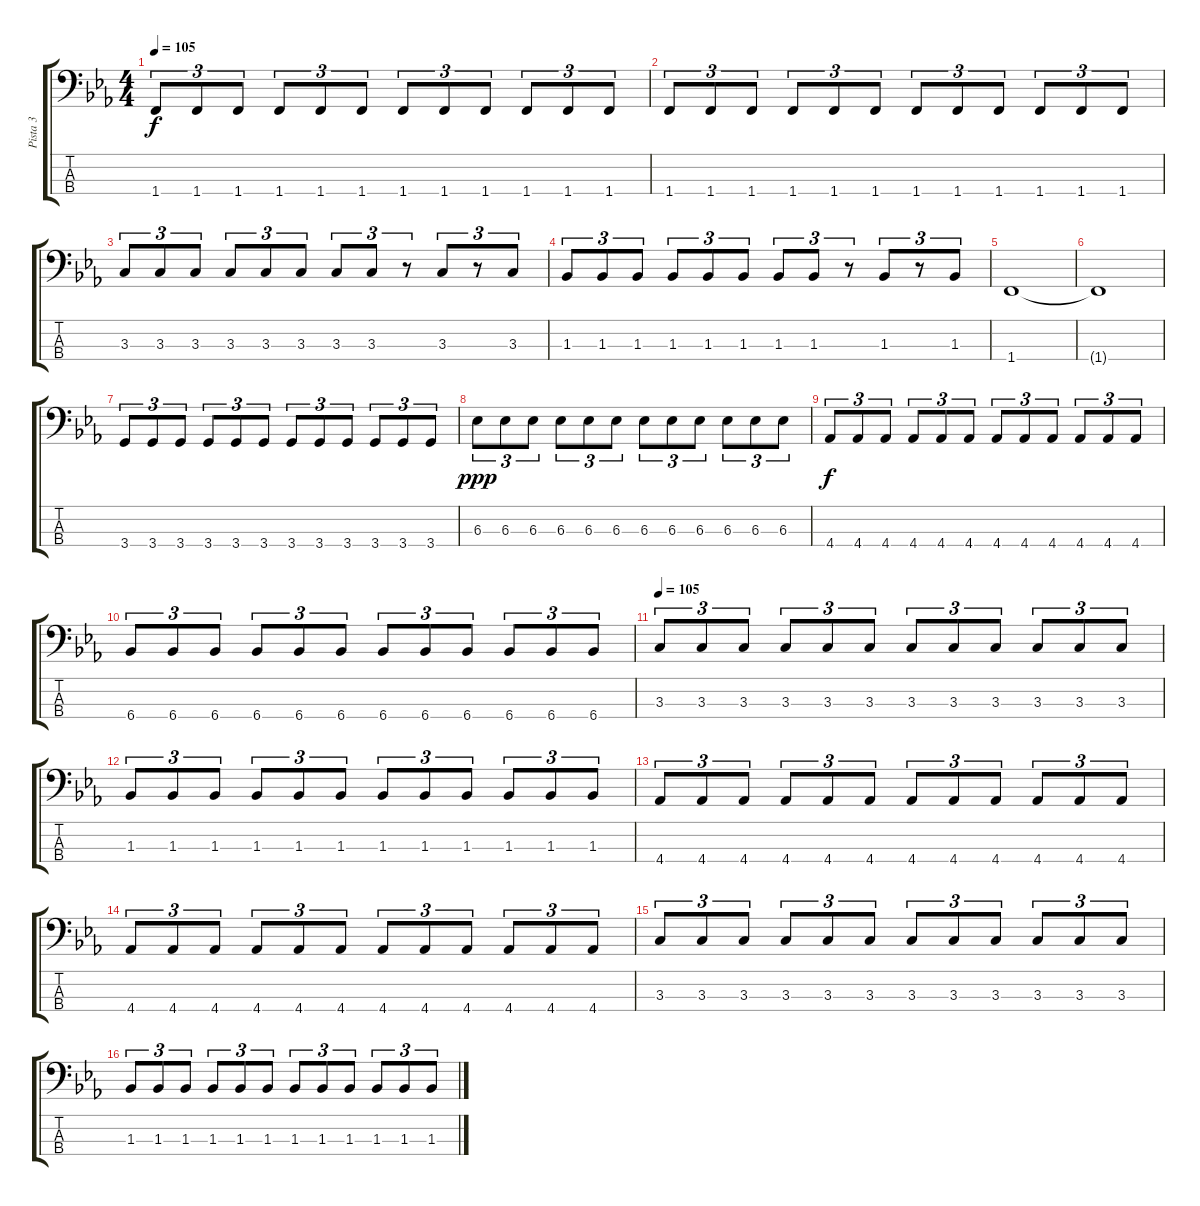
\track ("Pista 3" "Pista 3") {instrument electricbassfinger}
\staff {score tabs}
\tuning (G2 D2 A1 E1) {hide}
\ts (4 4)
\tempo 105
\clef f4
\ks cminor
1.4.8{tu (3 2) dy f} 1.4.8{tu (3 2)} 1.4.8{tu (3 2)} 1.4.8{tu (3 2)} 1.4.8{tu (3 2)} 1.4.8{tu (3 2)} 1.4.8{tu (3 2)} 1.4.8{tu (3 2)} 1.4.8{tu (3 2)} 1.4.8{tu (3 2)} 1.4.8{tu (3 2)} 1.4.8{tu (3 2)} |
1.4.8{tu (3 2)} 1.4.8{tu (3 2)} 1.4.8{tu (3 2)} 1.4.8{tu (3 2)} 1.4.8{tu (3 2)} 1.4.8{tu (3 2)} 1.4.8{tu (3 2)} 1.4.8{tu (3 2)} 1.4.8{tu (3 2)} 1.4.8{tu (3 2)} 1.4.8{tu (3 2)} 1.4.8{tu (3 2)} |
3.3.8{tu (3 2)} 3.3.8{tu (3 2)} 3.3.8{tu (3 2)} 3.3.8{tu (3 2)} 3.3.8{tu (3 2)} 3.3.8{tu (3 2)} 3.3.8{tu (3 2)} 3.3.8{tu (3 2)} r.8{tu (3 2)} 3.3.8{tu (3 2)} r.8{tu (3 2)} 3.3.8{tu (3 2)} |
1.3.8{tu (3 2)} 1.3.8{tu (3 2)} 1.3.8{tu (3 2)} 1.3.8{tu (3 2)} 1.3.8{tu (3 2)} 1.3.8{tu (3 2)} 1.3.8{tu (3 2)} 1.3.8{tu (3 2)} r.8{tu (3 2)} 1.3.8{tu (3 2)} r.8{tu (3 2)} 1.3.8{tu (3 2)} |
1.4.1 |
1.4{t}.1 |
3.4.8{tu (3 2)} 3.4.8{tu (3 2)} 3.4.8{tu (3 2)} 3.4.8{tu (3 2)} 3.4.8{tu (3 2)} 3.4.8{tu (3 2)} 3.4.8{tu (3 2)} 3.4.8{tu (3 2)} 3.4.8{tu (3 2)} 3.4.8{tu (3 2)} 3.4.8{tu (3 2)} 3.4.8{tu (3 2)} |
6.3.8{tu (3 2) dy ppp} 6.3.8{tu (3 2)} 6.3.8{tu (3 2)} 6.3.8{tu (3 2)} 6.3.8{tu (3 2)} 6.3.8{tu (3 2)} 6.3.8{tu (3 2)} 6.3.8{tu (3 2)} 6.3.8{tu (3 2)} 6.3.8{tu (3 2)} 6.3.8{tu (3 2)} 6.3.8{tu (3 2)} |
4.4.8{tu (3 2) dy f} 4.4.8{tu (3 2)} 4.4.8{tu (3 2)} 4.4.8{tu (3 2)} 4.4.8{tu (3 2)} 4.4.8{tu (3 2)} 4.4.8{tu (3 2)} 4.4.8{tu (3 2)} 4.4.8{tu (3 2)} 4.4.8{tu (3 2)} 4.4.8{tu (3 2)} 4.4.8{tu (3 2)} |
6.4.8{tu (3 2)} 6.4.8{tu (3 2)} 6.4.8{tu (3 2)} 6.4.8{tu (3 2)} 6.4.8{tu (3 2)} 6.4.8{tu (3 2)} 6.4.8{tu (3 2)} 6.4.8{tu (3 2)} 6.4.8{tu (3 2)} 6.4.8{tu (3 2)} 6.4.8{tu (3 2)} 6.4.8{tu (3 2)} |
\tempo 105
3.3.8{tu (3 2)} 3.3.8{tu (3 2)} 3.3.8{tu (3 2)} 3.3.8{tu (3 2)} 3.3.8{tu (3 2)} 3.3.8{tu (3 2)} 3.3.8{tu (3 2)} 3.3.8{tu (3 2)} 3.3.8{tu (3 2)} 3.3.8{tu (3 2)} 3.3.8{tu (3 2)} 3.3.8{tu (3 2)} |
1.3.8{tu (3 2)} 1.3.8{tu (3 2)} 1.3.8{tu (3 2)} 1.3.8{tu (3 2)} 1.3.8{tu (3 2)} 1.3.8{tu (3 2)} 1.3.8{tu (3 2)} 1.3.8{tu (3 2)} 1.3.8{tu (3 2)} 1.3.8{tu (3 2)} 1.3.8{tu (3 2)} 1.3.8{tu (3 2)} |
4.4.8{tu (3 2)} 4.4.8{tu (3 2)} 4.4.8{tu (3 2)} 4.4.8{tu (3 2)} 4.4.8{tu (3 2)} 4.4.8{tu (3 2)} 4.4.8{tu (3 2)} 4.4.8{tu (3 2)} 4.4.8{tu (3 2)} 4.4.8{tu (3 2)} 4.4.8{tu (3 2)} 4.4.8{tu (3 2)} |
4.4.8{tu (3 2)} 4.4.8{tu (3 2)} 4.4.8{tu (3 2)} 4.4.8{tu (3 2)} 4.4.8{tu (3 2)} 4.4.8{tu (3 2)} 4.4.8{tu (3 2)} 4.4.8{tu (3 2)} 4.4.8{tu (3 2)} 4.4.8{tu (3 2)} 4.4.8{tu (3 2)} 4.4.8{tu (3 2)} |
3.3.8{tu (3 2)} 3.3.8{tu (3 2)} 3.3.8{tu (3 2)} 3.3.8{tu (3 2)} 3.3.8{tu (3 2)} 3.3.8{tu (3 2)} 3.3.8{tu (3 2)} 3.3.8{tu (3 2)} 3.3.8{tu (3 2)} 3.3.8{tu (3 2)} 3.3.8{tu (3 2)} 3.3.8{tu (3 2)} |
1.3.8{tu (3 2)} 1.3.8{tu (3 2)} 1.3.8{tu (3 2)} 1.3.8{tu (3 2)} 1.3.8{tu (3 2)} 1.3.8{tu (3 2)} 1.3.8{tu (3 2)} 1.3.8{tu (3 2)} 1.3.8{tu (3 2)} 1.3.8{tu (3 2)} 1.3.8{tu (3 2)} 1.3.8{tu (3 2)}
